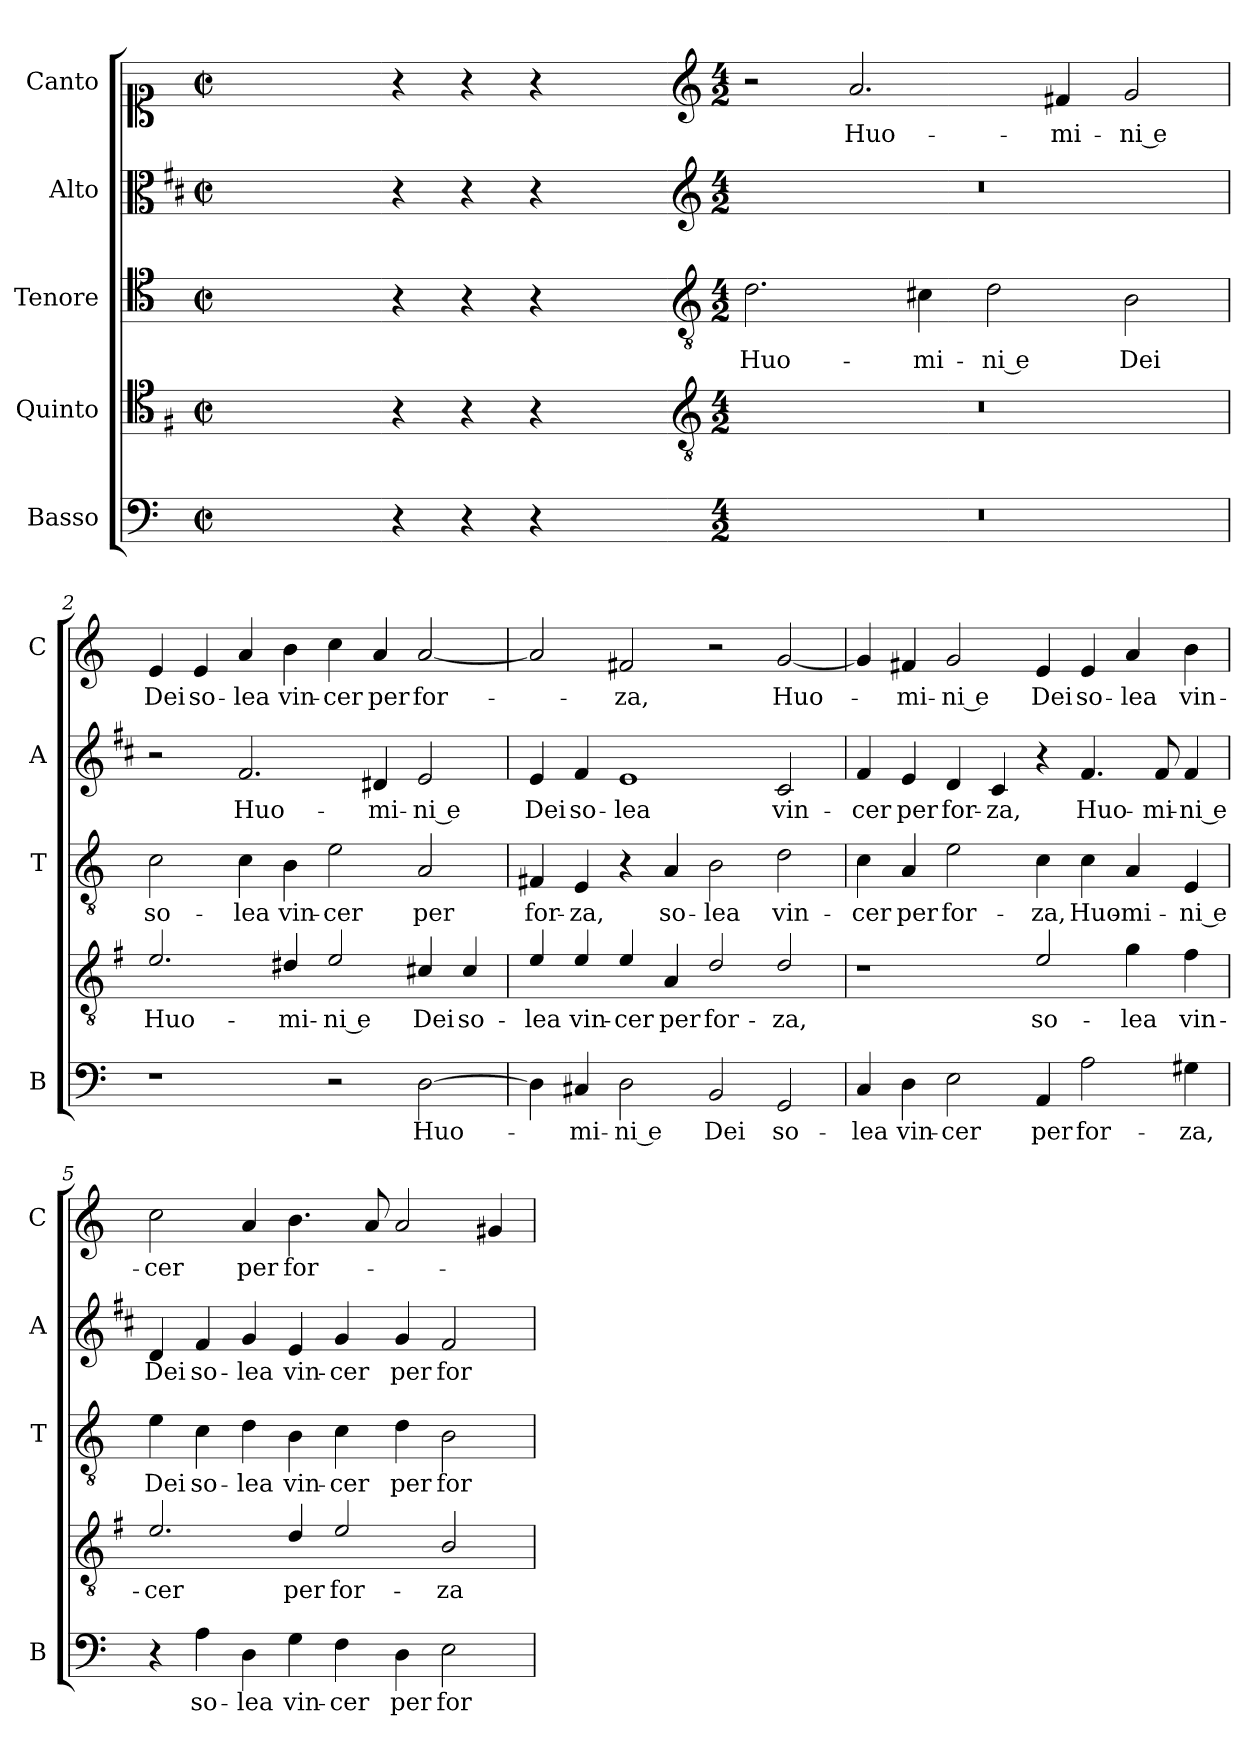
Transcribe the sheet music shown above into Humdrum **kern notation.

**kern	**text	**kern	**text	**kern	**text	**kern	**text	**kern	**text
*part5	*part5	*part4	*part4	*part3	*part3	*part2	*part2	*part1	*part1
*staff5	*staff5	*staff4	*staff4	*staff3	*staff3	*staff2	*staff2	*staff1	*staff1
*I"Basso	*	*I"Quinto	*	*I"Tenore	*	*I"Alto	*	*I"Canto	*
*I'B	*	*	*	*I'T	*	*I'A	*	*I'C	*
*clefF4	*	*clefC4	*	*clefC4	*	*clefC3	*	*clefC1	*
*	*	*ITrd4c7	*	*	*	*ITrd1c2	*	*	*
*k[]	*	*k[]	*	*k[]	*	*k[]	*	*k[]	*
*C:	*	*C:	*	*C:	*	*C:	*	*C:	*
*M2/2	*	*M2/2	*	*M2/2	*	*M2/2	*	*M2/2	*
*met(c|)	*	*met(c|)	*	*met(c|)	*	*met(c|)	*	*met(c|)	*
=	=	=	=	=	=	=	=	=	=
1ryy	.	1ryy	.	1ryy	.	1ryy	.	1ryy	.
=1X-	=1X-	=1X-	=1X-	=1X-	=1X-	=1X-	=1X-	=1X-	=1X-
4r	.	4r	.	4r	.	4r	.	4r	.
4r	.	4r	.	4r	.	4r	.	4r	.
4r	.	4r	.	4r	.	4r	.	4r	.
4ryy	.	4ryy	.	4ryy	.	4ryy	.	4ryy	.
=1-	=1-	=1-	=1-	=1-	=1-	=1-	=1-	=1-	=1-
*	*	*clefGv2	*	*clefGv2	*	*clefG2	*	*clefG2	*
*M4/2	*	*M4/2	*	*M4/2	*	*M4/2	*	*M4/2	*
!	!	!	!	!	!LO:LY:b	!	!	!	!
0r	.	0r	.	2.d\	Huo-	0r	.	2r	.
!	!	!	!	!	!	!	!	!	!LO:LY:b
.	.	.	.	.	.	.	.	2.a/	Huo-
!	!	!	!	!	!LO:LY:b	!	!	!	!
.	.	.	.	4c#X\	-mi-	.	.	.	.
!	!	!	!	!	!LO:LY:b	!	!	!	!
.	.	.	.	2d\	-ni e	.	.	.	.
!	!	!	!	!	!	!	!	!	!LO:LY:b
.	.	.	.	.	.	.	.	4f#X/	-mi-
!	!	!	!	!	!LO:LY:b	!	!	!	!LO:LY:b
.	.	.	.	2B\	Dei	.	.	2g/	-ni e
=2	=2	=2	=2	=2	=2	=2	=2	=2	=2
!	!	!	!LO:LY:b	!	!LO:LY:b	!	!	!	!LO:LY:b
1r	.	2.A/	Huo-	2c\	so-	2r	.	4e/	Dei
!	!	!	!	!	!	!	!	!	!LO:LY:b
.	.	.	.	.	.	.	.	4e/	so-
!	!	!	!	!	!LO:LY:b	!	!LO:LY:b	!	!LO:LY:b
.	.	.	.	4c\	-lea	2.e/	Huo-	4a/	-lea
!	!	!	!LO:LY:b	!	!LO:LY:b	!	!	!	!LO:LY:b
.	.	4G#X/	-mi-	4B\	vin-	.	.	4b\	vin-
!	!	!	!LO:LY:b	!	!LO:LY:b	!	!	!	!LO:LY:b
2r	.	2A/	-ni e	2e\	-cer	.	.	4cc\	-cer
!	!	!	!	!	!	!	!LO:LY:b	!	!LO:LY:b
.	.	.	.	.	.	4c#X/	-mi-	4a/	per
!	!LO:LY:b	!	!LO:LY:b	!	!LO:LY:b	!	!LO:LY:b	!	!LO:LY:b
[2D\	Huo-	4F#X/	Dei	2A/	per	2d/	-ni e	[2a/	for-
!	!	!	!LO:LY:b	!	!	!	!	!	!
.	.	4F#/	so-	.	.	.	.	.	.
=3	=3	=3	=3	=3	=3	=3	=3	=3	=3
!	!	!	!LO:LY:b	!	!LO:LY:b	!	!LO:LY:b	!	!
4D\]	.	4A/	-lea	4F#X/	for-	4d/	Dei	2a/]	.
!	!LO:LY:b	!	!LO:LY:b	!	!LO:LY:b	!	!LO:LY:b	!	!
4C#X/	-mi-	4A/	vin-	4E/	-za,	4e/	so-	.	.
!	!LO:LY:b	!	!LO:LY:b	!	!	!	!LO:LY:b	!	!LO:LY:b
2D\	-ni e	4A/	-cer	4r	.	1d	-lea	2f#X/	-za,
!	!	!	!LO:LY:b	!	!LO:LY:b	!	!	!	!
.	.	4D/	per	4A/	so-	.	.	.	.
!	!LO:LY:b	!	!LO:LY:b	!	!LO:LY:b	!	!	!	!
2BB/	Dei	2G/	for-	2B\	-lea	.	.	2r	.
!	!LO:LY:b	!	!LO:LY:b	!	!LO:LY:b	!	!LO:LY:b	!	!LO:LY:b
2GG/	so-	2G/	-za,	2d\	vin-	2B/	vin-	[2g/	Huo-
!!LO:LB:g=z
=4	=4	=4	=4	=4	=4	=4	=4	=4	=4
!	!LO:LY:b	!	!	!	!LO:LY:b	!	!LO:LY:b	!	!
4C/	-lea	1r	.	4c\	-cer	4e/	-cer	4g/]	.
!	!LO:LY:b	!	!	!	!LO:LY:b	!	!LO:LY:b	!	!LO:LY:b
4D\	vin-	.	.	4A/	per	4d/	per	4f#X/	-mi-
!	!LO:LY:b	!	!	!	!LO:LY:b	!	!LO:LY:b	!	!LO:LY:b
2E\	-cer	.	.	2e\	for-	4c/	for-	2g/	-ni e
!	!	!	!	!	!	!	!LO:LY:b	!	!
.	.	.	.	.	.	4B/	-za,	.	.
!	!LO:LY:b	!	!LO:LY:b	!	!LO:LY:b	!	!	!	!LO:LY:b
4AA/	per	2A/	so-	4c\	-za,	4r	.	4e/	Dei
!	!LO:LY:b	!	!	!	!LO:LY:b	!	!LO:LY:b	!	!LO:LY:b
2A\	for-	.	.	4c\	Huo-	4.e/	Huo-	4e/	so-
!	!	!	!LO:LY:b	!	!LO:LY:b	!	!	!	!LO:LY:b
.	.	4c\	-lea	4A/	-mi-	.	.	4a/	-lea
!	!	!	!	!	!	!	!LO:LY:b	!	!
.	.	.	.	.	.	8e/	-mi-	.	.
!	!LO:LY:b	!	!LO:LY:b	!	!LO:LY:b	!	!LO:LY:b	!	!LO:LY:b
4G#X\	-za,	4B\	vin-	4E/	-ni e	4e/	-ni e	4b\	vin-
=5	=5	=5	=5	=5	=5	=5	=5	=5	=5
!	!	!	!LO:LY:b	!	!LO:LY:b	!	!LO:LY:b	!	!LO:LY:b
4r	.	2.A/	-cer	4e\	Dei	4c/	Dei	2cc\	-cer
!	!LO:LY:b	!	!	!	!LO:LY:b	!	!LO:LY:b	!	!
4A\	so-	.	.	4c\	so-	4e/	so-	.	.
!	!LO:LY:b	!	!	!	!LO:LY:b	!	!LO:LY:b	!	!LO:LY:b
4D\	-lea	.	.	4d\	-lea	4f/	-lea	4a/	per
!	!LO:LY:b	!	!LO:LY:b	!	!LO:LY:b	!	!LO:LY:b	!	!LO:LY:b
4G\	vin-	4G/	per	4B\	vin-	4d/	vin-	4.b\	for-
!	!LO:LY:b	!	!LO:LY:b	!	!LO:LY:b	!	!LO:LY:b	!	!
4F\	-cer	2A/	for-	4c\	-cer	4f/	-cer	.	.
.	.	.	.	.	.	.	.	8a/	.
!	!LO:LY:b	!	!	!	!LO:LY:b	!	!LO:LY:b	!	!
4D\	per	.	.	4d\	per	4f/	per	2a/	.
!	!LO:LY:b	!	!LO:LY:b	!	!LO:LY:b	!	!LO:LY:b	!	!
2E\	for-	2E/	-za	2B\	for-	2e/	for-	.	.
.	.	.	.	.	.	.	.	4g#X/	.
=	=	=	=	=	=	=	=	=	=
*-	*-	*-	*-	*-	*-	*-	*-	*-	*-
